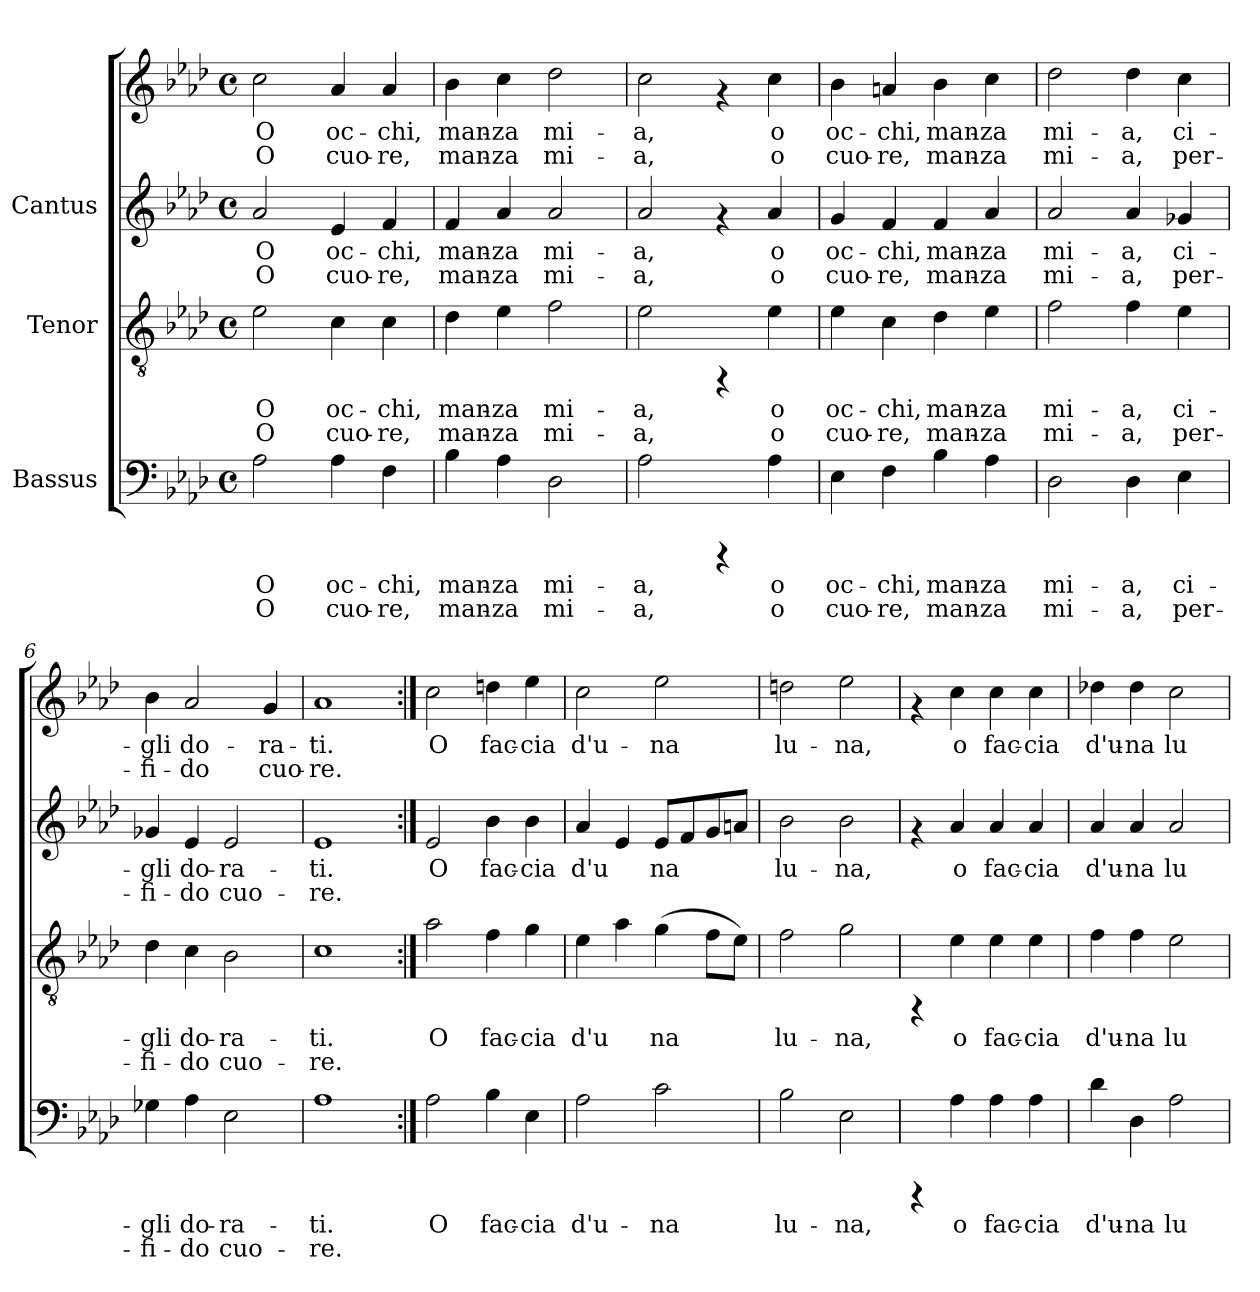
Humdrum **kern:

**kern	**text	**text	**kern	**text	**text	**kern	**text	**text	**kern	**text	**text
*part3	*part3	*part3	*part2	*part2	*part2	*part1	*part1	*part1	*part1	*part1	*part1
*staff4	*staff4	*staff4	*staff3	*staff3	*staff3	*staff2	*staff2	*staff2	*staff1	*staff1	*staff1
*I"Bassus	*	*	*I"Tenor	*	*	*I"Cantus	*	*	*	*	*
!!LO:PB:g=z
*stria5	*	*	*stria5	*	*	*stria5	*	*	*stria5	*	*
*clefF4	*	*	*clefGv2	*	*	*clefG2	*	*	*clefG2	*	*
*k[b-e-a-d-]	*	*	*k[b-e-a-d-]	*	*	*k[b-e-a-d-]	*	*	*k[b-e-a-d-]	*	*
*A-:	*	*	*A-:	*	*	*A-:	*	*	*A-:	*	*
*M4/4	*	*	*M4/4	*	*	*M4/4	*	*	*M4/4	*	*
*met(c)	*	*	*met(c)	*	*	*met(c)	*	*	*met(c)	*	*
*MM180	*	*	*MM180	*	*	*MM180	*	*	*MM180	*	*
=1	=1	=1	=1	=1	=1	=1	=1	=1	=1	=1	=1
!	!LO:LY:b:cj	!LO:LY:b:cj	!	!LO:LY:b:cj	!LO:LY:b:cj	!	!LO:LY:b:cj	!LO:LY:b:cj	!	!LO:LY:b:cj	!LO:LY:b:cj
2A-\	O	O	2e-\	O	O	2a-/	O	O	2cc\	O	O
!	!LO:LY:b:cj	!LO:LY:b:cj	!	!LO:LY:b:cj	!LO:LY:b:cj	!	!LO:LY:b:cj	!LO:LY:b:cj	!	!LO:LY:b:cj	!LO:LY:b:cj
4A-\	oc-	-cuo-	4c\	oc-	-cuo-	4e-/	oc-	-cuo-	4a-/	oc-	-cuo-
!	!LO:LY:b:cj	!LO:LY:b:cj	!	!LO:LY:b:cj	!LO:LY:b:cj	!	!LO:LY:b:cj	!LO:LY:b:cj	!	!LO:LY:b:cj	!LO:LY:b:cj
4F\	-chi,	re,	4c\	-chi,	re,	4f/	-chi,	re,	4a-/	-chi,	re,
=2	=2	=2	=2	=2	=2	=2	=2	=2	=2	=2	=2
!	!LO:LY:b:cj	!LO:LY:b:cj	!	!LO:LY:b:cj	!LO:LY:b:cj	!	!LO:LY:b:cj	!LO:LY:b:cj	!	!LO:LY:b:cj	!LO:LY:b:cj
4B-\	man-	-man-	4d-\	man-	-man-	4f/	-man-	-man-	4b-\	man-	-man-
!	!LO:LY:b:cj	!LO:LY:b:cj	!	!LO:LY:b:cj	!LO:LY:b:cj	!	!LO:LY:b:cj	!LO:LY:b:cj	!	!LO:LY:b:cj	!LO:LY:b:cj
4A-\	-za	za	4e-\	-za	za	4a-/	-za	za	4cc\	-za	za
!	!LO:LY:b:cj	!LO:LY:b:cj	!	!LO:LY:b:cj	!LO:LY:b:cj	!	!LO:LY:b:cj	!LO:LY:b:cj	!	!LO:LY:b:cj	!LO:LY:b:cj
2D-\	mi-	-mi-	2f\	mi-	-mi-	2a-/	mi-	-mi-	2dd-\	mi-	-mi-
=3	=3	=3	=3	=3	=3	=3	=3	=3	=3	=3	=3
!	!LO:LY:b:cj	!LO:LY:b:cj	!	!LO:LY:b:cj	!LO:LY:b:cj	!	!LO:LY:b:cj	!LO:LY:b:cj	!	!LO:LY:b:cj	!LO:LY:b:cj
2A-\	-a,	a,	2e-\	-a,	a,	2a-/	a,	a,	2cc\	-a,	a,
4rCCC	.	.	4rFF	.	.	4rf	.	.	4rf	.	.
!	!LO:LY:b:cj	!LO:LY:b:cj	!	!LO:LY:b:cj	!LO:LY:b:cj	!	!LO:LY:b:cj	!LO:LY:b:cj	!	!LO:LY:b:cj	!LO:LY:b:cj
4A-\	o	o	4e-\	o	o	4a-/	o	o	4cc\	o	o
=4	=4	=4	=4	=4	=4	=4	=4	=4	=4	=4	=4
!	!LO:LY:b:cj	!LO:LY:b:cj	!	!LO:LY:b:cj	!LO:LY:b:cj	!	!LO:LY:b:cj	!LO:LY:b:cj	!	!LO:LY:b:cj	!LO:LY:b:cj
4E-\	oc-	-cuo-	4e-\	oc-	-cuo-	4g/	oc-	-cuo-	4b-\	oc-	-cuo-
!	!LO:LY:b:cj	!LO:LY:b:cj	!	!LO:LY:b:cj	!LO:LY:b:cj	!	!LO:LY:b:cj	!LO:LY:b:cj	!	!LO:LY:b:cj	!LO:LY:b:cj
4F\	-chi,	re,	4c\	-chi,	re,	4f/	-chi,	re,	4an/	-chi,	re,
!	!LO:LY:b:cj	!LO:LY:b:cj	!	!LO:LY:b:cj	!LO:LY:b:cj	!	!LO:LY:b:cj	!LO:LY:b:cj	!	!LO:LY:b:cj	!LO:LY:b:cj
4B-\	man-	-man-	4d-\	man-	-man-	4f/	man-	-man-	4b-\	man-	-man-
!	!LO:LY:b:cj	!LO:LY:b:cj	!	!LO:LY:b:cj	!LO:LY:b:cj	!	!LO:LY:b:cj	!LO:LY:b:cj	!	!LO:LY:b:cj	!LO:LY:b:cj
4A-\	-za	za	4e-\	-za	za	4a-/	-za	za	4cc\	-za	za
=5	=5	=5	=5	=5	=5	=5	=5	=5	=5	=5	=5
!	!LO:LY:b:cj	!LO:LY:b:cj	!	!LO:LY:b:cj	!LO:LY:b:cj	!	!LO:LY:b:cj	!LO:LY:b:cj	!	!LO:LY:b:cj	!LO:LY:b:cj
2D-\	mi-	-mi-	2f\	mi-	-mi-	2a-/	-mi-	-mi-	2dd-\	mi-	-mi-
!	!LO:LY:b:cj	!LO:LY:b:cj	!	!LO:LY:b:cj	!LO:LY:b:cj	!	!LO:LY:b:cj	!LO:LY:b:cj	!	!LO:LY:b:cj	!LO:LY:b:cj
4D-\	-a,	a,	4f\	-a,	a,	4a-/	-a,	a,	4dd-\	-a,	a,
!	!LO:LY:b:cj	!LO:LY:b:cj	!	!LO:LY:b:cj	!LO:LY:b:cj	!	!LO:LY:b:cj	!LO:LY:b:cj	!	!LO:LY:b:cj	!LO:LY:b:cj
4E-\	ci-	-per-	4e-\	ci-	-per-	4g-X/	ci-	-per-	4cc\	ci-	-per-
!!LO:LB:g=z
=6	=6	=6	=6	=6	=6	=6	=6	=6	=6	=6	=6
!	!LO:LY:b:cj	!LO:LY:b:cj	!	!LO:LY:b:cj	!LO:LY:b:cj	!	!LO:LY:b:cj	!LO:LY:b:cj	!	!LO:LY:b:cj	!LO:LY:b:cj
4G-X\	-gli	fi-	4d-\	-gli	fi-	4g-X/	-gli	fi-	4b-\	-gli	fi-
!	!LO:LY:b:cj	!LO:LY:b:cj	!	!LO:LY:b:cj	!LO:LY:b:cj	!	!LO:LY:b:cj	!LO:LY:b:cj	!	!LO:LY:b:cj	!LO:LY:b:cj
4A-\	-do-	-do	4c\	-do-	-do	4e-/	-do-	-do	2a-/	-do-	-do
!	!LO:LY:b:cj	!LO:LY:b:cj	!	!LO:LY:b:cj	!LO:LY:b:cj	!	!LO:LY:b:cj	!LO:LY:b:cj	!	!	!
2E-\	ra-	-cuo-	2B-\	ra-	-cuo-	2e-/	ra-	-cuo-	.	.	.
!	!	!	!	!	!	!	!	!	!	!LO:LY:b:cj	!LO:LY:b:cj
.	.	.	.	.	.	.	.	.	4g/	ra-	-cuo-
=7	=7	=7	=7	=7	=7	=7	=7	=7	=7	=7	=7
!	!LO:LY:b:cj	!LO:LY:b:cj	!	!LO:LY:b:cj	!LO:LY:b:cj	!	!LO:LY:b:cj	!LO:LY:b:cj	!	!LO:LY:b:cj	!LO:LY:b:cj
1A-	-ti.	re.	1c	-ti.	re.	1e-	ti.	re.	1a-	-ti.	re.
=8:|!	=8:|!	=8:|!	=8:|!	=8:|!	=8:|!	=8:|!	=8:|!	=8:|!	=8:|!	=8:|!	=8:|!
!	!LO:LY:b:cj	!	!	!LO:LY:b:cj	!	!	!LO:LY:b:cj	!	!	!LO:LY:b:cj	!
2A-\	O	.	2a-\	O	.	2e-/	O	.	2cc\	O	.
!	!LO:LY:b:cj	!	!	!LO:LY:b:cj	!	!	!LO:LY:b:cj	!	!	!LO:LY:b:cj	!
4B-\	fac-	.	4f\	fac-	.	4b-\	fac-	.	4ddn\	fac-	.
!	!LO:LY:b:cj	!	!	!LO:LY:b:cj	!	!	!LO:LY:b:cj	!	!	!LO:LY:b:cj	!
4E-\	-cia	.	4g\	-cia	.	4b-\	-cia	.	4ee-\	-cia	.
=9	=9	=9	=9	=9	=9	=9	=9	=9	=9	=9	=9
!	!LO:LY:b:cj	!	!	!LO:LY:b:cj	!	!	!LO:LY:b:cj	!	!	!LO:LY:b:cj	!
2A-\	d'u-	.	4e-\	d'u-	.	4a-/	d'u-	.	2cc\	d'u-	.
!	!	!	!	!LO:LY:b:cj	!	!	!LO:LY:b:cj	!	!	!	!
.	.	.	4a-\	-	.	4e-/	-	.	.	.	.
!	!LO:LY:b:cj	!	!	!LO:LY:b:cj	!	!	!LO:LY:b:cj	!	!	!LO:LY:b:cj	!
2c\	-na	.	(>4g\	na	.	8e-/L	na	.	2ee-\	-na	.
!	!	!	!	!	!	!	!LO:LY:b:cj	!	!	!	!
.	.	.	.	.	.	8f/	.	.	.	.	.
!	!	!	!	!LO:LY:b:cj	!	!	!LO:LY:b:cj	!	!	!	!
.	.	.	8f\L	.	.	8g/	.	.	.	.	.
!	!	!	!	!LO:LY:b:cj	!	!	!LO:LY:b:cj	!	!	!	!
.	.	.	8e-\J)	.	.	8an/J	.	.	.	.	.
=10	=10	=10	=10	=10	=10	=10	=10	=10	=10	=10	=10
!	!LO:LY:b:cj	!	!	!LO:LY:b:cj	!	!	!LO:LY:b:cj	!	!	!LO:LY:b:cj	!
2B-\	lu-	.	2f\	lu-	.	2b-\	lu-	.	2ddn\	lu-	.
!	!LO:LY:b:cj	!	!	!LO:LY:b:cj	!	!	!LO:LY:b:cj	!	!	!LO:LY:b:cj	!
2E-\	-na,	.	2g\	-na,	.	2b-\	-na,	.	2ee-\	-na,	.
=11	=11	=11	=11	=11	=11	=11	=11	=11	=11	=11	=11
4rCCC	.	.	4rFF	.	.	4rf	.	.	4rf	.	.
!	!LO:LY:b:cj	!	!	!LO:LY:b:cj	!	!	!LO:LY:b:cj	!	!	!LO:LY:b:cj	!
4A-\	o	.	4e-\	o	.	4a-/	o	.	4cc\	o	.
!	!LO:LY:b:cj	!	!	!LO:LY:b:cj	!	!	!LO:LY:b:cj	!	!	!LO:LY:b:cj	!
4A-\	fac-	.	4e-\	fac-	.	4a-/	fac-	.	4cc\	fac-	.
!	!LO:LY:b:cj	!	!	!LO:LY:b:cj	!	!	!LO:LY:b:cj	!	!	!LO:LY:b:cj	!
4A-\	-cia	.	4e-\	-cia	.	4a-/	-cia	.	4cc\	-cia	.
!!LO:LB:g=z
=12	=12	=12	=12	=12	=12	=12	=12	=12	=12	=12	=12
!	!LO:LY:b:cj	!	!	!LO:LY:b:cj	!	!	!LO:LY:b:cj	!	!	!LO:LY:b:cj	!
4d-\	d'u-	.	4f\	d'u-	.	4a-/	-d'u-	.	4dd-X\	d'u-	.
!	!LO:LY:b:cj	!	!	!LO:LY:b:cj	!	!	!LO:LY:b:cj	!	!	!LO:LY:b:cj	!
4D-\	-na	.	4f\	-na	.	4a-/	-na	.	4dd-\	-na	.
!	!LO:LY:b:cj	!	!	!LO:LY:b:cj	!	!	!LO:LY:b:cj	!	!	!LO:LY:b:cj	!
2A-\	lu-	.	2e-\	lu-	.	2a-/	lu-	.	2cc\	lu-	.
=	=	=	=	=	=	=	=	=	=	=	=
*-	*-	*-	*-	*-	*-	*-	*-	*-	*-	*-	*-
